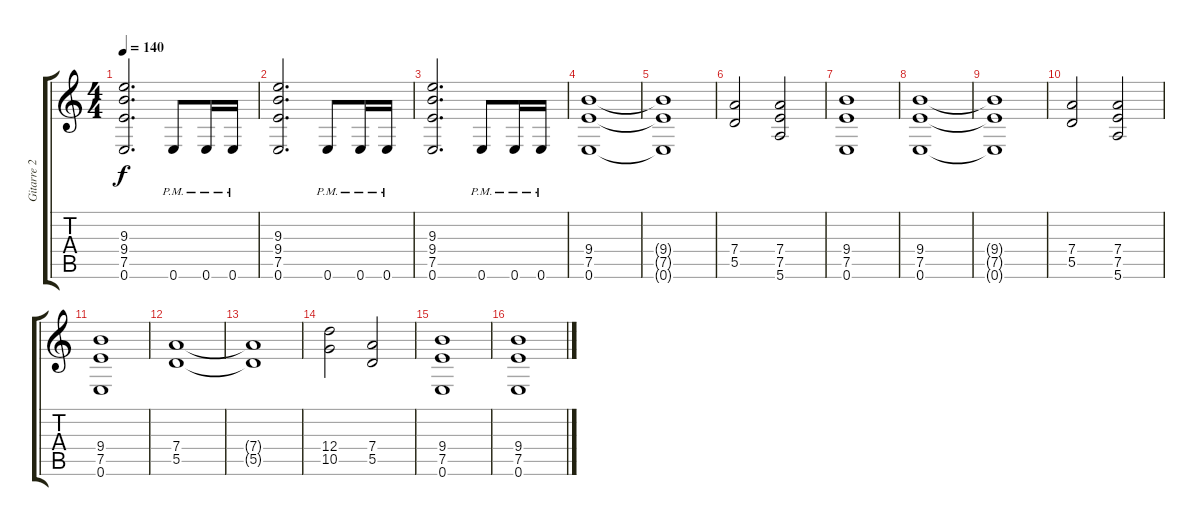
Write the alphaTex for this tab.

\track ("Gitarre 2" "Gitarre 2") {instrument distortionguitar}
\staff {score tabs}
\tuning (E4 B3 G3 D3 A2 E2) {hide}
\ts (4 4)
\tempo 140
\clef g2
\ks c
(9.3 9.4 7.5 0.6).2{d dy f} 0.6{pm}.8 0.6{pm}.16 0.6{pm}.16 |
(9.3 9.4 7.5 0.6).2{d} 0.6{pm}.8 0.6{pm}.16 0.6{pm}.16 |
(9.3 9.4 7.5 0.6).2{d} 0.6{pm}.8 0.6{pm}.16 0.6{pm}.16 |
(9.4 7.5 0.6).1 |
(9.4{t} 7.5{t} 0.6{t}).1 |
(7.4 5.5).2 (7.4 7.5 5.6).2 |
(9.4 7.5 0.6).1 |
(9.4 7.5 0.6).1 |
(9.4{t} 7.5{t} 0.6{t}).1 |
(7.4 5.5).2 (7.4 7.5 5.6).2 |
(9.4 7.5 0.6).1 |
(7.4 5.5).1 |
(7.4{t} 5.5{t}).1 |
(12.4 10.5).2 (7.4 5.5).2 |
(9.4 7.5 0.6).1 |
(9.4 7.5 0.6).1
